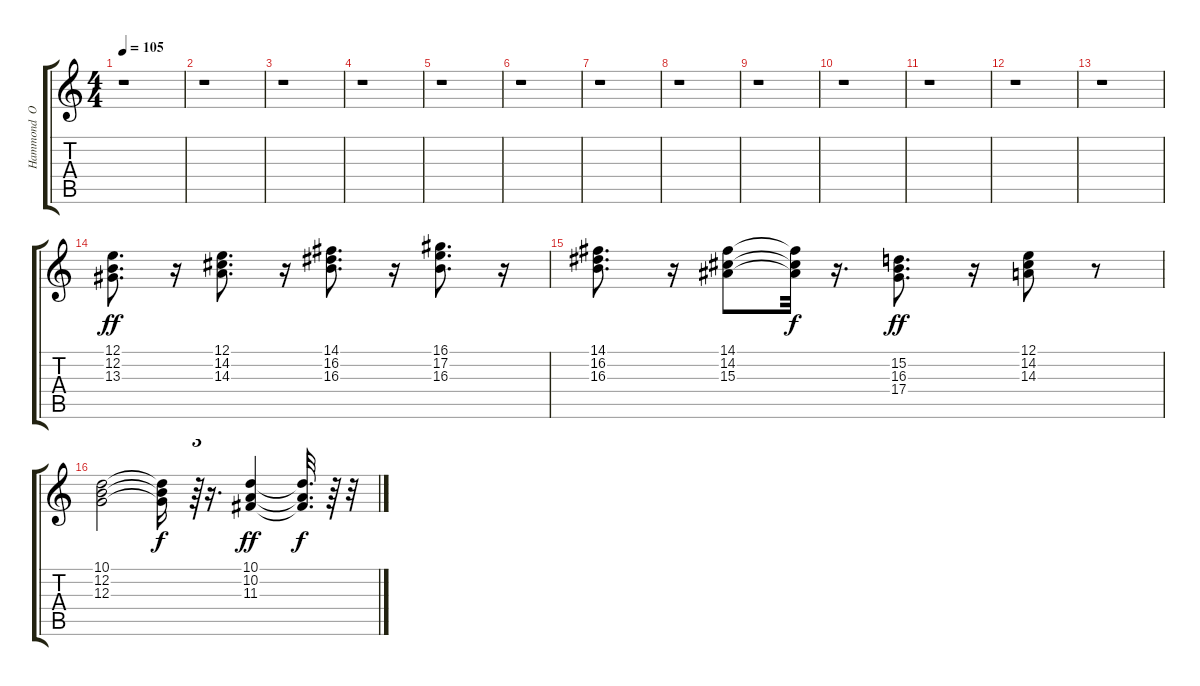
\track ("Hammond  Organ" "Hammond  O") {instrument drawbarorgan}
\staff {score tabs}
\tuning (E4 B3 G3 D3 A2 E2) {hide}
\ts (4 4)
\tempo 105
\clef g2
\ks c
r.1{dy f} |
r.1 |
r.1 |
r.1 |
r.1 |
r.1 |
r.1 |
r.1 |
r.1 |
r.1 |
r.1 |
r.1 |
r.1 |
(12.1 12.2 13.3).8{d dy ff volume 11 balance 8} r.16 (12.1 14.2 14.3).8{d} r.16 (14.1 16.2 16.3).8{d} r.16 (16.1 17.2 16.3).8{d} r.16 |
(14.1 16.2 16.3).8{d} r.16 (14.1 14.2 15.3).8 (14.1{t} 14.2{t} 15.3{t}).32{dy f} r.16{d} (15.2 16.3 17.4).8{d dy ff} r.16 (12.1 14.2 14.3).8 r.8 |
(10.1 12.2 12.3).2 (10.1{t} 12.2{t} 12.3{t}).16{dy f} r.64{tu (3 2)} r.16{d} (10.1 10.2 11.3).4{dy ff} (10.1{t} 10.2{t} 11.3{t}).32{d dy f} r.64 r.32
